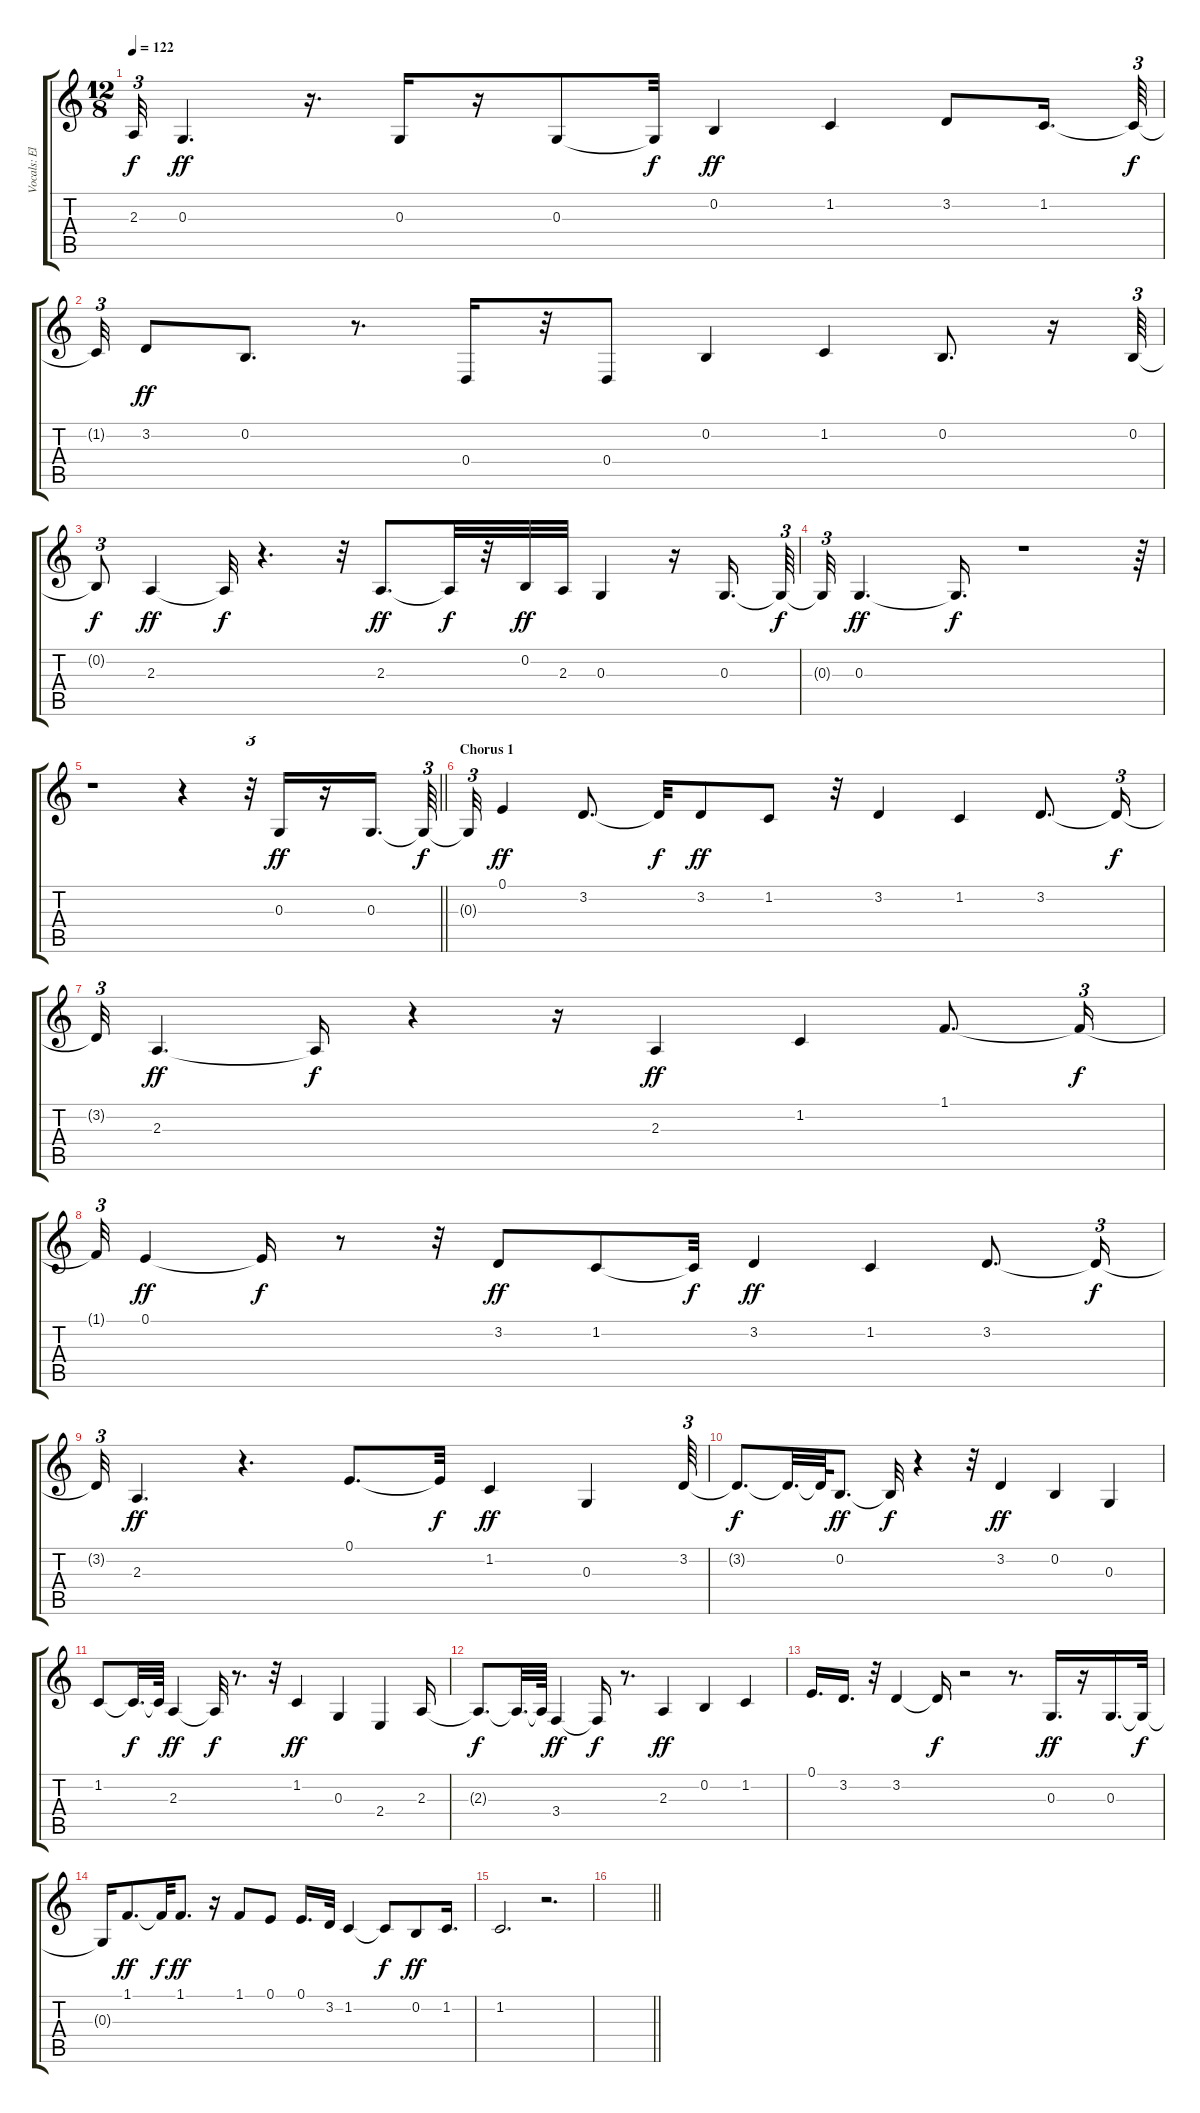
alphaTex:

\track ("Vocals: Elton John" "Vocals: El") {instrument synthbrass2}
\staff {score tabs}
\tuning (E4 B3 G3 D3 A2 E2) {hide}
\ts (12 8)
\tempo 122
\clef g2
\ks c
2.3{t}.32{tu (3 2) dy f} 0.3.4{d dy ff} r.16{d} 0.3.16 r.16 0.3.8 0.3{t}.32{dy f} 0.2.4{dy ff} 1.2.4 3.2.8 1.2.16{d} 1.2{t}.64{tu (3 2) dy f} |
1.2{t}.32{tu (3 2)} 3.2.8{dy ff} 0.2.8{d} r.8{d} 0.4.16 r.32 0.4.8 0.2.4 1.2.4 0.2.8{d} r.16 0.2.64{tu (3 2)} |
0.2{t}.8{tu (3 2) dy f} 2.3.4{dy ff} 2.3{t}.32{dy f} r.4{d} r.32 2.3.8{d dy ff} 2.3{t}.32{dy f} r.32 0.2.32{dy ff} 2.3.32 0.3.4 r.16 0.3.16{d} 0.3{t}.64{tu (3 2) dy f} |
0.3{t}.32{tu (3 2)} 0.3.4{d dy ff} 0.3{t}.16{d dy f} r.1 r.64{tu (3 2)} |
\barLineRight lightlight
r.1 r.4 r.32{tu (3 2)} 0.3.16{dy ff} r.16 0.3.16{d} 0.3{t}.64{tu (3 2) dy f} |
\section ("" "Chorus 1")
0.3{t}.32{tu (3 2)} 0.1.4{dy ff} 3.2.8{d} 3.2{t}.32{dy f} 3.2.8{dy ff} 1.2.8 r.32 3.2.4 1.2.4 3.2.8{d} 3.2{t}.16{tu (3 2) dy f} |
3.2{t}.32{tu (3 2)} 2.3.4{d dy ff} 2.3{t}.16{dy f} r.4 r.16 2.3.4{dy ff} 1.2.4 1.1.8{d} 1.1{t}.16{tu (3 2) dy f} |
1.1{t}.32{tu (3 2)} 0.1.4{dy ff} 0.1{t}.16{dy f} r.8 r.32 3.2.8{dy ff} 1.2.8 1.2{t}.32{dy f} 3.2.4{dy ff} 1.2.4 3.2.8{d} 3.2{t}.16{tu (3 2) dy f} |
3.2{t}.32{tu (3 2)} 2.3.4{d dy ff} r.4{d} 0.1.8{d} 0.1{t}.32{dy f} 1.2.4{dy ff} 0.3.4 3.2.64{tu (3 2)} |
3.2{t}.8{d dy f} 3.2{t}.32{d} 3.2{t}.64 0.2.8{d dy ff} 0.2{t}.32{dy f} r.4 r.32 3.2.4{dy ff} 0.2.4 0.3.4 |
1.2.8 1.2{t}.32{d dy f} 1.2{t}.64 2.3.4{dy ff} 2.3{t}.32{dy f} r.8{d} r.32 1.2.4{dy ff} 0.3.4 2.4.4 2.3.16 |
2.3{t}.8{d dy f} 2.3{t}.32{d} 2.3{t}.64 3.4.4{dy ff} 3.4{t}.16{dy f} r.8{d} 2.3.4{dy ff} 0.2.4 1.2.4 |
0.1.16{d} 3.2.16{d} r.32 3.2.4 3.2{t}.16{dy f} r.2 r.8{d} 0.3.16{d dy ff} r.16 0.3.16{d} 0.3{t}.32{dy f} |
0.3{t}.16 1.1.8{d dy ff} 1.1{t}.32{dy f} 1.1.8{d dy ff} r.16 1.1.8 0.1.8 0.1.16{d} 3.2.32 1.2.4 1.2{t}.8{dy f} 0.2.8{dy ff} 1.2.16{d} |
1.2.2{d} r.2{d} |
\barLineRight lightlight
